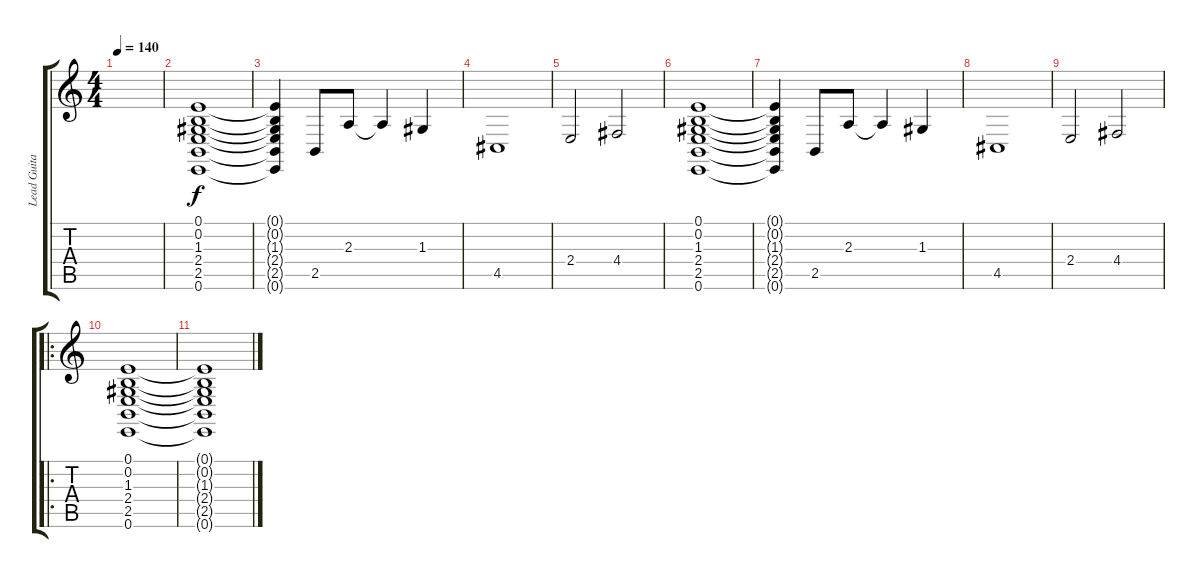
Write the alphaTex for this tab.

\track ("Lead Guitar" "Lead Guita") {instrument lead2sawtooth}
\staff {score tabs}
\tuning (E4 B3 G3 D3 A2 E2) {hide}
\ts (4 4)
\tempo 140
\clef g2
\ks c
|
(0.1 0.2 1.3 2.4 2.5 0.6).1 |
(0.1{t} 0.2{t} 1.3{t} 2.4{t} 2.5{t} 0.6{t}).4 2.5.8 2.3.8 2.3{t}.4 1.3.4 |
4.5.1 |
2.4.2 4.4.2 |
(0.1 0.2 1.3 2.4 2.5 0.6).1 |
(0.1{t} 0.2{t} 1.3{t} 2.4{t} 2.5{t} 0.6{t}).4 2.5.8 2.3.8 2.3{t}.4 1.3.4 |
4.5.1 |
2.4.2 4.4.2 |
\ro
(0.1 0.2 1.3 2.4 2.5 0.6).1 |
(0.1{t} 0.2{t} 1.3{t} 2.4{t} 2.5{t} 0.6{t}).1
